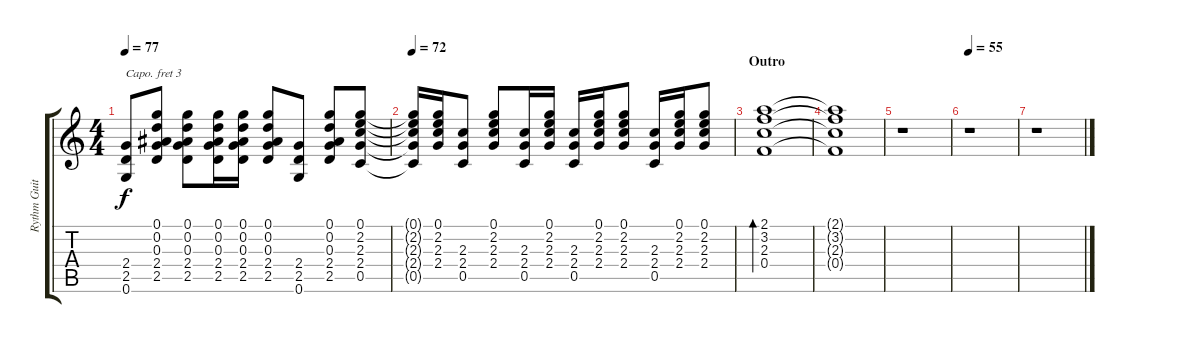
\track ("Rythm Guitar 1" "Rythm Guit") {instrument acousticguitarsteel}
\staff {score tabs}
\capo 3
\tuning (E4 B3 G3 D3 A2 E2) {hide}
\ts (4 4)
\tempo 77
\clef g2
\ks c
(2.4 2.5 0.6).8{dy f} (0.1 0.2 0.3 2.4 2.5).8 (0.1 0.2 0.3 2.4 2.5).8 (0.1 0.2 0.3 2.4 2.5).16 (0.1 0.2 0.3 2.4 2.5).16 (0.1 0.2 0.3 2.4 2.5).8 (2.4 2.5 0.6).8 (0.1 0.2 0.3 2.4 2.5).8 (0.1 2.2 2.3 2.4 0.5).8 |
\tempo 72
(0.1{t} 2.2{t} 2.3{t} 2.4{t} 0.5{t}).16 (0.1 2.2 2.3 2.4).16 (2.3 2.4 0.5).8 (0.1 2.2 2.3 2.4).8 (2.3 2.4 0.5).16 (0.1 2.2 2.3 2.4).16 (2.3 2.4 0.5).16 (0.1 2.2 2.3 2.4).16 (0.1 2.2 2.3 2.4).8 (2.3 2.4 0.5).16 (0.1 2.2 2.3 2.4).16 (0.1 2.2 2.3 2.4).8 |
\section ("" "Outro")
(2.1 3.2 2.3 0.4).1{bd 240} |
(2.1{t} 3.2{t} 2.3{t} 0.4{t}).1 |
r.1 |
\tempo 55
r.1 |
r.1
